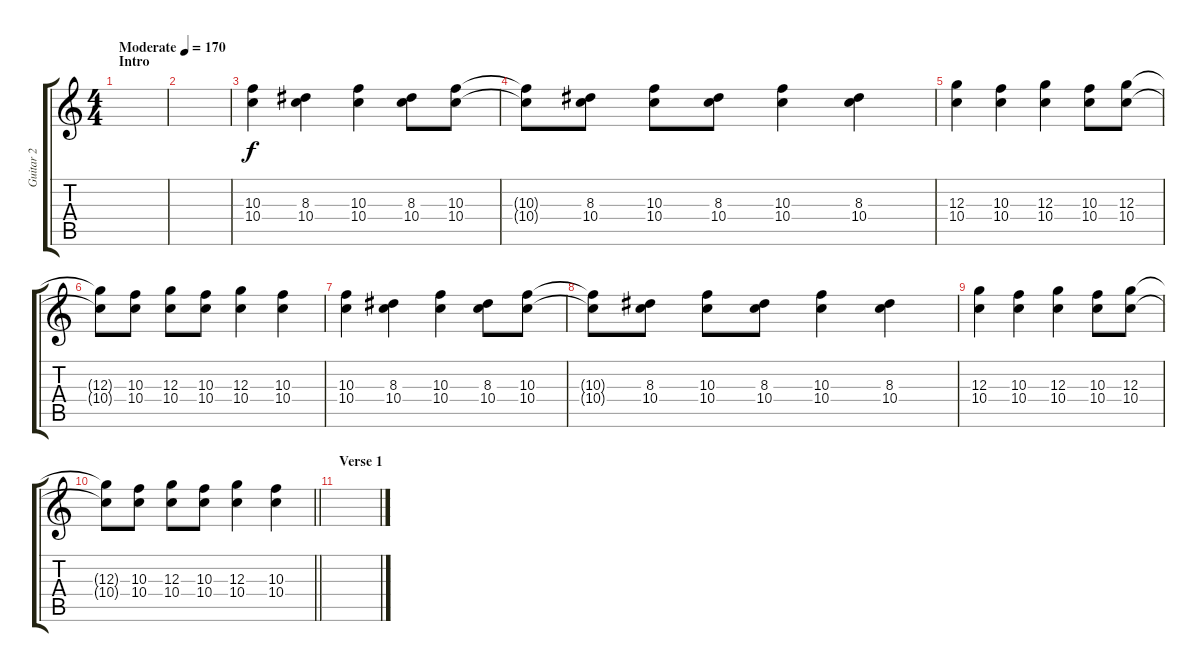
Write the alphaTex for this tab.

\track ("Guitar 2" "Guitar 2") {instrument overdrivenguitar}
\staff {score tabs}
\tuning (E4 B3 G3 D3 A2 E2) {hide}
\ts (4 4)
\section ("" "Intro")
\tempo (170 "Moderate")
\clef g2
\ks c
|
|
(10.3 10.4).4 (8.3 10.4).4 (10.3 10.4).4 (8.3 10.4).8 (10.3 10.4).8 |
(10.3{t} 10.4{t}).8 (8.3 10.4).8 (10.3 10.4).8 (8.3 10.4).8 (10.3 10.4).4 (8.3 10.4).4 |
(12.3 10.4).4 (10.3 10.4).4 (12.3 10.4).4 (10.3 10.4).8 (12.3 10.4).8 |
(12.3{t} 10.4{t}).8 (10.3 10.4).8 (12.3 10.4).8 (10.3 10.4).8 (12.3 10.4).4 (10.3 10.4).4 |
(10.3 10.4).4 (8.3 10.4).4 (10.3 10.4).4 (8.3 10.4).8 (10.3 10.4).8 |
(10.3{t} 10.4{t}).8 (8.3 10.4).8 (10.3 10.4).8 (8.3 10.4).8 (10.3 10.4).4 (8.3 10.4).4 |
(12.3 10.4).4 (10.3 10.4).4 (12.3 10.4).4 (10.3 10.4).8 (12.3 10.4).8 |
\barLineRight lightlight
(12.3{t} 10.4{t}).8 (10.3 10.4).8 (12.3 10.4).8 (10.3 10.4).8 (12.3 10.4).4 (10.3 10.4).4 |
\section ("" "Verse 1")
